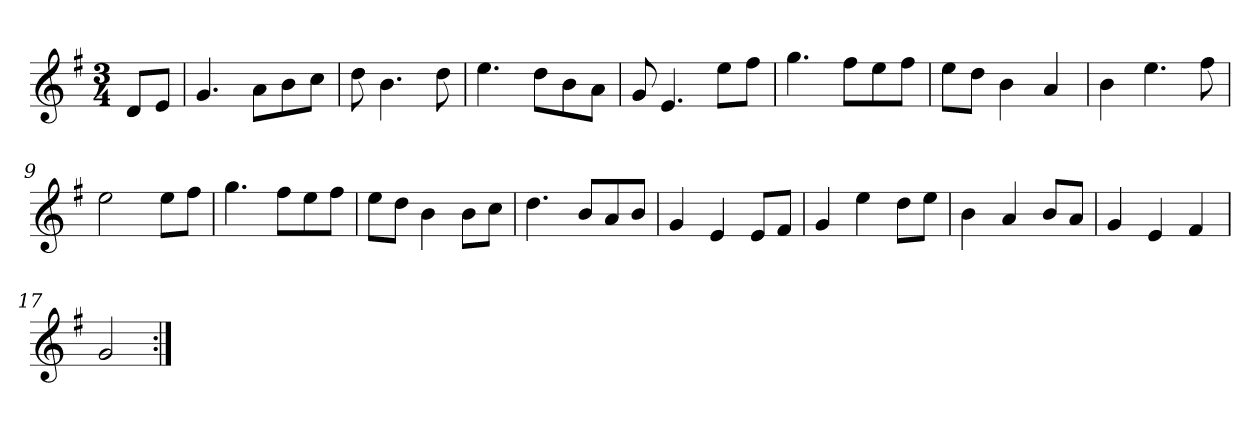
**kern
*part1
*staff1
*clefG2
*k[f#]
*G:
*M3/4
=1
8d/L
8e/J
=2
4.g/
8a\L
8b\
8cc\J
=3
8dd\
4.b\
8dd\
=4
4.ee\
8dd\L
8b\
8a\J
=5
8g/
4.e/
8ee\L
8ff#\J
=6
4.gg\
8ff#\L
8ee\
8ff#\J
=7
8ee\L
8dd\J
4b\
4a/
=8
4b\
4.ee\
8ff#\
=9
2ee\
8ee\L
8ff#\J
=10
4.gg\
8ff#\L
8ee\
8ff#\J
!!LO:LB:g=z
=11
8ee\L
8dd\J
4b\
8b\L
8cc\J
=12
4.dd\
8b/L
8a/
8b/J
=13
4g/
4e/
8e/L
8f#/J
=14
4g/
4ee\
8dd\L
8ee\J
=15
4b\
4a/
8b/L
8a/J
=16
4g/
4e/
4f#/
=17
2g/
=:|!
*-
